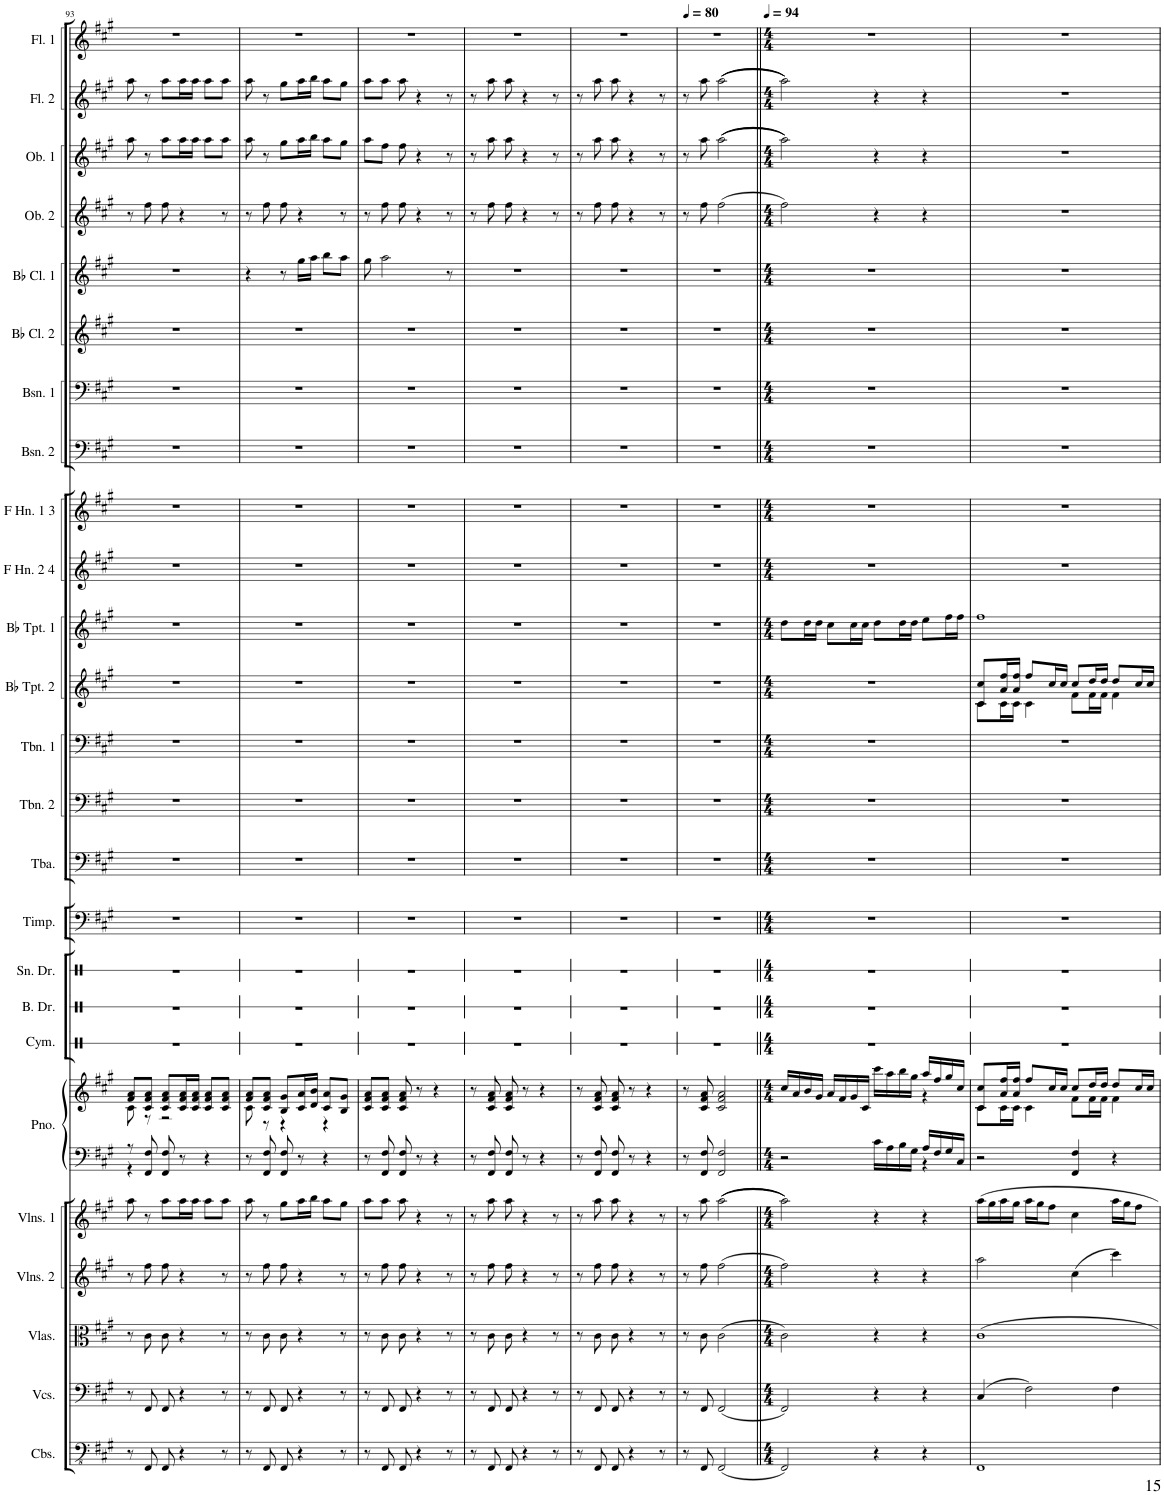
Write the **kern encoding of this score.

**kern	**kern	**kern	**kern	**kern	**kern	**kern	**kern	**kern	**kern	**kern	**kern	**kern	**kern	**kern	**kern	**kern	**kern	**kern	**kern	**kern	**kern	**kern	**kern	**kern	**kern
*part25	*part24	*part23	*part22	*part21	*part20	*part20	*part19	*part18	*part17	*part16	*part15	*part14	*part13	*part12	*part11	*part10	*part9	*part8	*part7	*part6	*part5	*part4	*part3	*part2	*part1
*staff26	*staff25	*staff24	*staff23	*staff22	*staff21	*staff20	*staff19	*staff18	*staff17	*staff16	*staff15	*staff14	*staff13	*staff12	*staff11	*staff10	*staff9	*staff8	*staff7	*staff6	*staff5	*staff4	*staff3	*staff2	*staff1
*I"Contrabasses	*I"Violoncellos	*I"Violas	*I"Violins 2	*I"Violins 1	*I"Piano	*	*I"Cymbal	*I"Bass Drum	*I"Snare Drum	*I"Timpani	*I"Tuba	*I"Trombone 2	*I"Trombone 1	*I"Bb Trumpet 2	*I"Bb Trumpet 1	*I"F Horn 2 &amp; 4	*I"F Horn 1 &amp; 3	*I"Bassoon 2	*I"Bassoon 1	*I"Bb Clarinet 2	*I"Bb Clarinet 1	*I"Oboe 2	*I"Oboe 1	*I"Flute 2	*I"Flute 1
*I'Cbs.	*I'Vcs.	*I'Vlas.	*I'Vlns. 2	*I'Vlns. 1	*I'Pno.	*	*I'Cym.	*I'B. Dr.	*I'Sn. Dr.	*I'Timp.	*I'Tba.	*I'Tbn. 2	*I'Tbn. 1	*I'Bb Tpt. 2	*I'Bb Tpt. 1	*I'F Hn. 2 4	*I'F Hn. 1 3	*I'Bsn. 2	*I'Bsn. 1	*I'Bb Cl. 2	*I'Bb Cl. 1	*I'Ob. 2	*I'Ob. 1	*I'Fl. 2	*I'Fl. 1
!!LO:PB:g=z
*clefFv4	*clefF4	*clefC3	*clefG2	*clefG2	*clefF4	*clefG2	*clefX	*clefX	*clefX	*clefF4	*clefF4	*clefF4	*clefF4	*clefG2	*clefG2	*clefG2	*clefG2	*clefF4	*clefF4	*clefG2	*clefG2	*clefG2	*clefG2	*clefG2	*clefG2
*	*	*	*	*	*	*	*	*	*	*	*	*	*	*Trd1c2	*Trd1c2	*Trd4c7	*Trd4c7	*	*	*Trd1c2	*Trd1c2	*	*	*	*
*k[f#c#g#]	*k[f#c#g#]	*k[f#c#g#]	*k[f#c#g#]	*k[f#c#g#]	*k[f#c#g#]	*k[f#c#g#]	*k[]	*k[]	*k[]	*k[f#c#g#]	*k[f#c#g#]	*k[f#c#g#]	*k[f#c#g#]	*k[f#c#g#]	*k[f#c#g#]	*k[f#c#g#]	*k[f#c#g#]	*k[f#c#g#]	*k[f#c#g#]	*k[f#c#g#]	*k[f#c#g#]	*k[f#c#g#]	*k[f#c#g#]	*k[f#c#g#]	*k[f#c#g#]
*M3/4	*M3/4	*M3/4	*M3/4	*M3/4	*M3/4	*M3/4	*M3/4	*M3/4	*M3/4	*M3/4	*M3/4	*M3/4	*M3/4	*M3/4	*M3/4	*M3/4	*M3/4	*M3/4	*M3/4	*M3/4	*M3/4	*M3/4	*M3/4	*M3/4	*M3/4
=93	=93	=93	=93	=93	=93	=93	=93	=93	=93	=93	=93	=93	=93	=93	=93	=93	=93	=93	=93	=93	=93	=93	=93	=93	=93
*	*	*	*	*	*^	*^	*	*	*	*	*	*	*	*	*	*	*	*	*	*	*	*	*	*	*
8r	8r	8r	8r	8aa\	8r	4r	8f#/ 8a/L	8c#\	2.r	2.r	2.r	2.r	2.r	2.r	2.r	2.r	2.r	2.r	2.r	2.r	2.r	2.r	2.r	8r	8aa\	8aa\	2.r
8FFF#/	8FF#/	8c#\	8ff#\	8r	8FF#/ 8F#/	.	8c#/ 8f#/ 8a/J	8r	.	.	.	.	.	.	.	.	.	.	.	.	.	.	.	8ff#\	8r	8r	.
8FFF#/	8FF#/	8c#\	8ff#\	8aa\L	8FF#/ 8F#/	2ryy	8c#/ 8f#/ 8a/L	2r	.	.	.	.	.	.	.	.	.	.	.	.	.	.	.	8ff#\	8aa\L	8aa\L	.
4r	4r	4r	4r	16aa\L	8r	.	16c#/ 16f#/ 16a/L	.	.	.	.	.	.	.	.	.	.	.	.	.	.	.	.	4r	16aa\L	16aa\L	.
.	.	.	.	16aa\JJ	.	.	16c#/ 16f#/ 16a/JJ	.	.	.	.	.	.	.	.	.	.	.	.	.	.	.	.	.	16aa\JJ	16aa\JJ	.
.	.	.	.	8aa\L	4r	.	8c#/ 8f#/ 8a/L	.	.	.	.	.	.	.	.	.	.	.	.	.	.	.	.	.	8aa\L	8aa\L	.
8r	8r	8r	8r	8aa\J	.	.	8c#/ 8f#/ 8a/J	.	.	.	.	.	.	.	.	.	.	.	.	.	.	.	.	8r	8aa\J	8aa\J	.
*	*	*	*	*	*v	*v	*	*	*	*	*	*	*	*	*	*	*	*	*	*	*	*	*	*	*	*	*
=94	=94	=94	=94	=94	=94	=94	=94	=94	=94	=94	=94	=94	=94	=94	=94	=94	=94	=94	=94	=94	=94	=94	=94	=94	=94	=94
8r	8r	8r	8r	8aa\	8r	8f#/ 8a/L	8c#\	2.r	2.r	2.r	2.r	2.r	2.r	2.r	2.r	2.r	2.r	2.r	2.r	2.r	2.r	4r	8r	8aa\	8aa\	2.r
8FFF#/	8FF#/	8c#\	8ff#\	8r	8FF#/ 8F#/	8c#/ 8f#/ 8a/J	8r	.	.	.	.	.	.	.	.	.	.	.	.	.	.	.	8ff#\	8r	8r	.
8FFF#/	8FF#/	8c#\	8ff#\	8gg#\L	8FF#/ 8F#/	8B/ 8g#/L	4r	.	.	.	.	.	.	.	.	.	.	.	.	.	.	8r	8ff#\	8gg#\L	8gg#\L	.
4r	4r	4r	4r	16aa\L	8r	16c#/ 16a/L	.	.	.	.	.	.	.	.	.	.	.	.	.	.	.	16gg#\LL	4r	16aa\L	16aa\L	.
.	.	.	.	16bb\JJ	.	16d/ 16b/JJ	.	.	.	.	.	.	.	.	.	.	.	.	.	.	.	16aa\JJ	.	16bb\JJ	16bb\JJ	.
.	.	.	.	8aa\L	4r	8c#/ 8a/L	4r	.	.	.	.	.	.	.	.	.	.	.	.	.	.	8bb\L	.	8aa\L	8aa\L	.
8r	8r	8r	8r	8gg#\J	.	8B/ 8g#/J	.	.	.	.	.	.	.	.	.	.	.	.	.	.	.	8aa\J	8r	8gg#\J	8gg#\J	.
*	*	*	*	*	*	*v	*v	*	*	*	*	*	*	*	*	*	*	*	*	*	*	*	*	*	*	*
=95	=95	=95	=95	=95	=95	=95	=95	=95	=95	=95	=95	=95	=95	=95	=95	=95	=95	=95	=95	=95	=95	=95	=95	=95	=95
8r	8r	8r	8r	8aa\L	8r	8c#/ 8f#/ 8a/L	2.r	2.r	2.r	2.r	2.r	2.r	2.r	2.r	2.r	2.r	2.r	2.r	2.r	2.r	8gg#\	8r	8aa\L	8aa\L	2.r
8FFF#/	8FF#/	8c#\	8ff#\	8aa\J	8FF#/ 8F#/	8c#/ 8f#/ 8a/J	.	.	.	.	.	.	.	.	.	.	.	.	.	.	2aa\	8ff#\	8ff#\J	8aa\J	.
8FFF#/	8FF#/	8c#\	8ff#\	8aa\	8FF#/ 8F#/	8c#/ 8f#/ 8a/	.	.	.	.	.	.	.	.	.	.	.	.	.	.	.	8ff#\	8ff#\	8aa\	.
4r	4r	4r	4r	4r	8r	8r	.	.	.	.	.	.	.	.	.	.	.	.	.	.	.	4r	4r	4r	.
.	.	.	.	.	4r	4r	.	.	.	.	.	.	.	.	.	.	.	.	.	.	.	.	.	.	.
8r	8r	8r	8r	8r	.	.	.	.	.	.	.	.	.	.	.	.	.	.	.	.	8r	8r	8r	8r	.
=96	=96	=96	=96	=96	=96	=96	=96	=96	=96	=96	=96	=96	=96	=96	=96	=96	=96	=96	=96	=96	=96	=96	=96	=96	=96
8r	8r	8r	8r	8r	8r	8r	2.r	2.r	2.r	2.r	2.r	2.r	2.r	2.r	2.r	2.r	2.r	2.r	2.r	2.r	2.r	8r	8r	8r	2.r
8FFF#/	8FF#/	8c#\	8ff#\	8aa\	8FF#/ 8F#/	8c#/ 8f#/ 8a/	.	.	.	.	.	.	.	.	.	.	.	.	.	.	.	8ff#\	8aa\	8aa\	.
8FFF#/	8FF#/	8c#\	8ff#\	8aa\	8FF#/ 8F#/	8c#/ 8f#/ 8a/	.	.	.	.	.	.	.	.	.	.	.	.	.	.	.	8ff#\	8aa\	8aa\	.
4r	4r	4r	4r	4r	8r	8r	.	.	.	.	.	.	.	.	.	.	.	.	.	.	.	4r	4r	4r	.
.	.	.	.	.	4r	4r	.	.	.	.	.	.	.	.	.	.	.	.	.	.	.	.	.	.	.
8r	8r	8r	8r	8r	.	.	.	.	.	.	.	.	.	.	.	.	.	.	.	.	.	8r	8r	8r	.
=97	=97	=97	=97	=97	=97	=97	=97	=97	=97	=97	=97	=97	=97	=97	=97	=97	=97	=97	=97	=97	=97	=97	=97	=97	=97
8r	8r	8r	8r	8r	8r	8r	2.r	2.r	2.r	2.r	2.r	2.r	2.r	2.r	2.r	2.r	2.r	2.r	2.r	2.r	2.r	8r	8r	8r	2.r
8FFF#/	8FF#/	8c#\	8ff#\	8aa\	8FF#/ 8F#/	8c#/ 8f#/ 8a/	.	.	.	.	.	.	.	.	.	.	.	.	.	.	.	8ff#\	8aa\	8aa\	.
8FFF#/	8FF#/	8c#\	8ff#\	8aa\	8FF#/ 8F#/	8c#/ 8f#/ 8a/	.	.	.	.	.	.	.	.	.	.	.	.	.	.	.	8ff#\	8aa\	8aa\	.
4r	4r	4r	4r	4r	8r	8r	.	.	.	.	.	.	.	.	.	.	.	.	.	.	.	4r	4r	4r	.
.	.	.	.	.	4r	4r	.	.	.	.	.	.	.	.	.	.	.	.	.	.	.	.	.	.	.
8r	8r	8r	8r	8r	.	.	.	.	.	.	.	.	.	.	.	.	.	.	.	.	.	8r	8r	8r	.
=98	=98	=98	=98	=98	=98	=98	=98	=98	=98	=98	=98	=98	=98	=98	=98	=98	=98	=98	=98	=98	=98	=98	=98	=98	=98
*	*	*	*	*	*	*	*	*	*	*	*	*	*	*	*	*	*	*	*	*	*	*	*	*	*MM80
8r	8r	8r	8r	8r	8r	8r	2.r	2.r	2.r	2.r	2.r	2.r	2.r	2.r	2.r	2.r	2.r	2.r	2.r	2.r	2.r	8r	8r	8r	2.r
8FFF#/	8FF#/	8c#\	8ff#\	8aa\	8FF#/ 8F#/	8c#/ 8f#/ 8a/	.	.	.	.	.	.	.	.	.	.	.	.	.	.	.	8ff#\	8aa\	8aa\	.
(2FFF#/	(2FF#/	(2c#\	(2ff#\	(((2aa\	2FF#/ 2F#/	2c#/ 2f#/ 2a/	.	.	.	.	.	.	.	.	.	.	.	.	.	.	.	(2ff#\	(((2aa\	(((2aa\	.
=99||	=99||	=99||	=99||	=99||	=99||	=99||	=99||	=99||	=99||	=99||	=99||	=99||	=99||	=99||	=99||	=99||	=99||	=99||	=99||	=99||	=99||	=99||	=99||	=99||	=99||
*M4/4	*M4/4	*M4/4	*M4/4	*M4/4	*M4/4	*M4/4	*M4/4	*M4/4	*M4/4	*M4/4	*M4/4	*M4/4	*M4/4	*M4/4	*M4/4	*M4/4	*M4/4	*M4/4	*M4/4	*M4/4	*M4/4	*M4/4	*M4/4	*M4/4	*M4/4
*	*	*	*	*	*	*	*	*	*	*	*	*	*	*	*	*	*	*	*	*	*	*	*	*	*MM94
*	*	*	*	*	*^	*^	*	*	*	*	*	*	*	*	*	*	*	*	*	*	*	*	*	*	*
2FFF#/)	2FF#/)	2c#\)	2ff#\)	2aa\)))	2r	2.ryy	16cc#/LL	2.ryy	1r	1r	1r	1r	1r	1r	1r	1r	8dd\L	1r	1r	1r	1r	1r	1r	2ff#\)	2aa\)))	2aa\)))	1r
.	.	.	.	.	.	.	16a/	.	.	.	.	.	.	.	.	.	.	.	.	.	.	.	.	.	.	.	.
.	.	.	.	.	.	.	16b/	.	.	.	.	.	.	.	.	.	16dd\L	.	.	.	.	.	.	.	.	.	.
.	.	.	.	.	.	.	16g#/JJ	.	.	.	.	.	.	.	.	.	16dd\JJ	.	.	.	.	.	.	.	.	.	.
.	.	.	.	.	.	.	16a/LL	.	.	.	.	.	.	.	.	.	8cc#\L	.	.	.	.	.	.	.	.	.	.
.	.	.	.	.	.	.	16f#/	.	.	.	.	.	.	.	.	.	.	.	.	.	.	.	.	.	.	.	.
.	.	.	.	.	.	.	16g#/	.	.	.	.	.	.	.	.	.	16cc#\L	.	.	.	.	.	.	.	.	.	.
.	.	.	.	.	.	.	16c#/JJ	.	.	.	.	.	.	.	.	.	16cc#\JJ	.	.	.	.	.	.	.	.	.	.
4r	4r	4r	4r	4r	16c#\LL	.	16ccc#\LL	.	.	.	.	.	.	.	.	.	8dd\L	.	.	.	.	.	.	4r	4r	4r	.
.	.	.	.	.	16A\	.	16aa\	.	.	.	.	.	.	.	.	.	.	.	.	.	.	.	.	.	.	.	.
.	.	.	.	.	16B\	.	16bb\	.	.	.	.	.	.	.	.	.	16dd\L	.	.	.	.	.	.	.	.	.	.
.	.	.	.	.	16G#\JJ	.	16gg#\JJ	.	.	.	.	.	.	.	.	.	16dd\JJ	.	.	.	.	.	.	.	.	.	.
4r	4r	4r	4r	4r	16A/LL	4r	16aa/LL	4r	.	.	.	.	.	.	.	.	8ee\L	.	.	.	.	.	.	4r	4r	4r	.
.	.	.	.	.	16F#/	.	16ff#/	.	.	.	.	.	.	.	.	.	.	.	.	.	.	.	.	.	.	.	.
.	.	.	.	.	16G#/	.	16gg#/	.	.	.	.	.	.	.	.	.	16ff#\L	.	.	.	.	.	.	.	.	.	.
.	.	.	.	.	16C#/JJ	.	16cc#/JJ	.	.	.	.	.	.	.	.	.	16ff#\JJ	.	.	.	.	.	.	.	.	.	.
*	*	*	*	*	*v	*v	*	*	*	*	*	*	*	*	*	*	*	*	*	*	*	*	*	*	*	*	*
=100	=100	=100	=100	=100	=100	=100	=100	=100	=100	=100	=100	=100	=100	=100	=100	=100	=100	=100	=100	=100	=100	=100	=100	=100	=100	=100
*	*	*	*	*	*	*	*	*	*	*	*	*	*	*	*^	*	*	*	*	*	*	*	*	*	*	*
1FFF#	(4C#/	1c#	2aa\	16aa\LL	2r	8c#/ 8cc#/L	8c#\L	1r	1r	1r	1r	1r	1r	1r	8c#/ 8cc#/L	8c#\L	1ff#	1r	1r	1r	1r	1r	1r	1r	1r	1r	1r
.	.	.	.	16gg#\	.	.	.	.	.	.	.	.	.	.	.	.	.	.	.	.	.	.	.	.	.	.	.
.	.	.	.	16aa\	.	16a/ 16ff#/L	16c#\L	.	.	.	.	.	.	.	16a/ 16ff#/L	16c#\L	.	.	.	.	.	.	.	.	.	.	.
.	.	.	.	16gg#\JJ	.	16a/ 16ff#/JJ	16c#\JJ	.	.	.	.	.	.	.	16a/ 16ff#/JJ	16c#\JJ	.	.	.	.	.	.	.	.	.	.	.
.	2F#\)	.	.	16aa\LL	.	8ff#/L	4c#\	.	.	.	.	.	.	.	8ff#/L	4c#\	.	.	.	.	.	.	.	.	.	.	.
.	.	.	.	16gg#\J	.	.	.	.	.	.	.	.	.	.	.	.	.	.	.	.	.	.	.	.	.	.	.
.	.	.	.	8ff#\J	.	16cc#/L	.	.	.	.	.	.	.	.	16cc#/L	.	.	.	.	.	.	.	.	.	.	.	.
.	.	.	.	.	.	16cc#/JJ	.	.	.	.	.	.	.	.	16cc#/JJ	.	.	.	.	.	.	.	.	.	.	.	.
.	.	.	(4cc#\	4cc#\	4FF#/ 4F#/	8cc#/L	8f#\L	.	.	.	.	.	.	.	8cc#/L	8f#\L	.	.	.	.	.	.	.	.	.	.	.
.	.	.	.	.	.	16dd/L	16f#\L	.	.	.	.	.	.	.	16dd/L	16f#\L	.	.	.	.	.	.	.	.	.	.	.
.	.	.	.	.	.	16dd/JJ	16f#\JJ	.	.	.	.	.	.	.	16dd/JJ	16f#\JJ	.	.	.	.	.	.	.	.	.	.	.
.	4F#\	.	4ccc#\)	16aa\LL	4r	8dd/L	4f#\	.	.	.	.	.	.	.	8dd/L	4f#\	.	.	.	.	.	.	.	.	.	.	.
.	.	.	.	16gg#\J	.	.	.	.	.	.	.	.	.	.	.	.	.	.	.	.	.	.	.	.	.	.	.
.	.	.	.	8ff#\J	.	16cc#/L	.	.	.	.	.	.	.	.	16cc#/L	.	.	.	.	.	.	.	.	.	.	.	.
.	.	.	.	.	.	16cc#/JJ	.	.	.	.	.	.	.	.	16cc#/JJ	.	.	.	.	.	.	.	.	.	.	.	.
*	*	*	*	*	*	*v	*v	*	*	*	*	*	*	*	*v	*v	*	*	*	*	*	*	*	*	*	*	*
=	=	=	=	=	=	=	=	=	=	=	=	=	=	=	=	=	=	=	=	=	=	=	=	=	=
*-	*-	*-	*-	*-	*-	*-	*-	*-	*-	*-	*-	*-	*-	*-	*-	*-	*-	*-	*-	*-	*-	*-	*-	*-	*-
